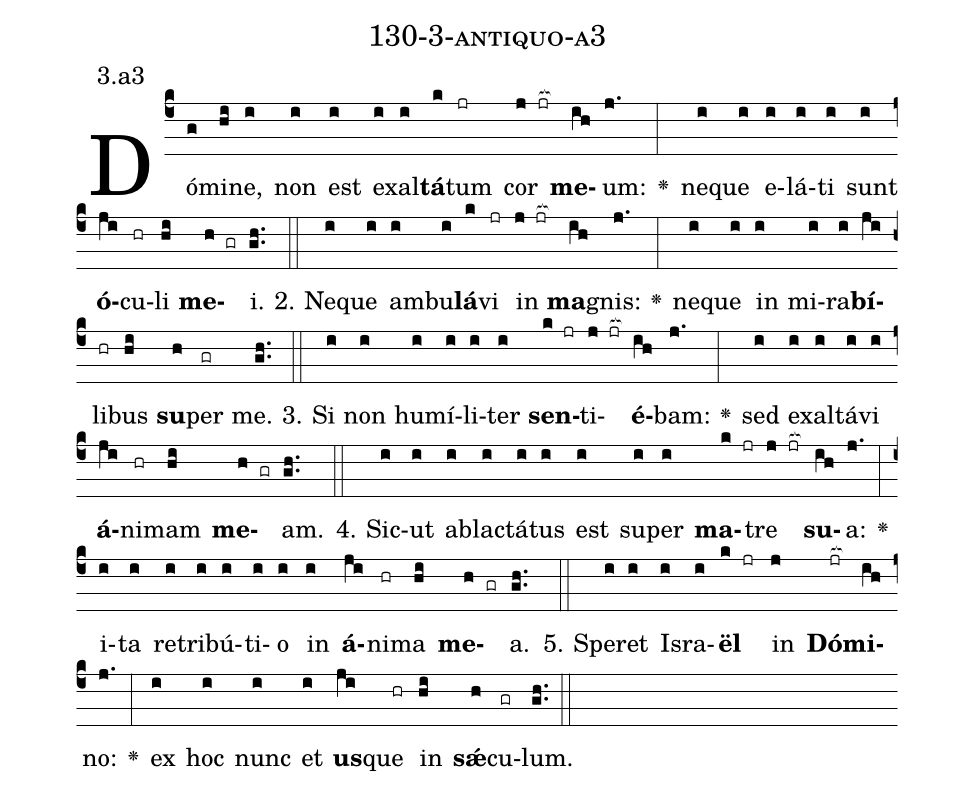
name: 130-3-antiquo-a3;
annotation: 3.a3;
%%
(c4)Dó(g)mi(hi)ne,(i) non(i) est(i) ex(i)al(i)<b>tá</b>(k)tum(jr) cor(j jr[ocb:1{]) <b>me</b>(ih[ocb:0}])um:(j.) <v>\greheightstar</v>(:) ne(i)que(i) e(i)lá(i)ti(i) sunt(i) <b>ó</b>(ji)cu(hr)li(hi) <b>me</b>(h gr)i.(gh..) (::)
2. Ne(i)que(i) am(i)bu(i)<b>lá</b>(k)vi(jr) in(j jr[ocb:1{]) <b>ma</b>(ih[ocb:0}])gnis:(j.) <v>\greheightstar</v>(:) ne(i)que(i) in(i) mi(i)ra(i)<b>bí</b>(ji)li(hr)bus(hi) <b>su</b>(h)per(gr) me.(gh..) (::)
3. Si(i) non(i) hu(i)mí(i)li(i)ter(i) <b>sen</b>(k jr)ti(j jr[ocb:1{])<b>é</b>(ih[ocb:0}])bam:(j.) <v>\greheightstar</v>(:) sed(i) ex(i)al(i)tá(i)vi(i) <b>á</b>(ji)ni(hr)mam(hi) <b>me</b>(h gr)am.(gh..) (::)
4. Sic(i)ut(i) ab(i)lac(i)tá(i)tus(i) est(i) su(i)per(i) <b>ma</b>(k jr)tre(j jr[ocb:1{]) <b>su</b>(ih[ocb:0}])a:(j.) <v>\greheightstar</v>(:) i(i)ta(i) re(i)tri(i)bú(i)ti(i)o(i) in(i) <b>á</b>(ji)ni(hr)ma(hi) <b>me</b>(h gr)a.(gh..) (::)
5. Spe(i)ret(i) Is(i)ra(i)<b>ël</b>(k jr) in(j) <b>Dó</b>(jr[ocb:1{])<b>mi</b>(ih[ocb:0}])no:(j.) <v>\greheightstar</v>(:) ex(i) hoc(i) nunc(i) et(i) <b>us</b>(ji)que(hr) in(hi) <b>sǽ</b>(h)cu(gr)lum.(gh..) (::)
